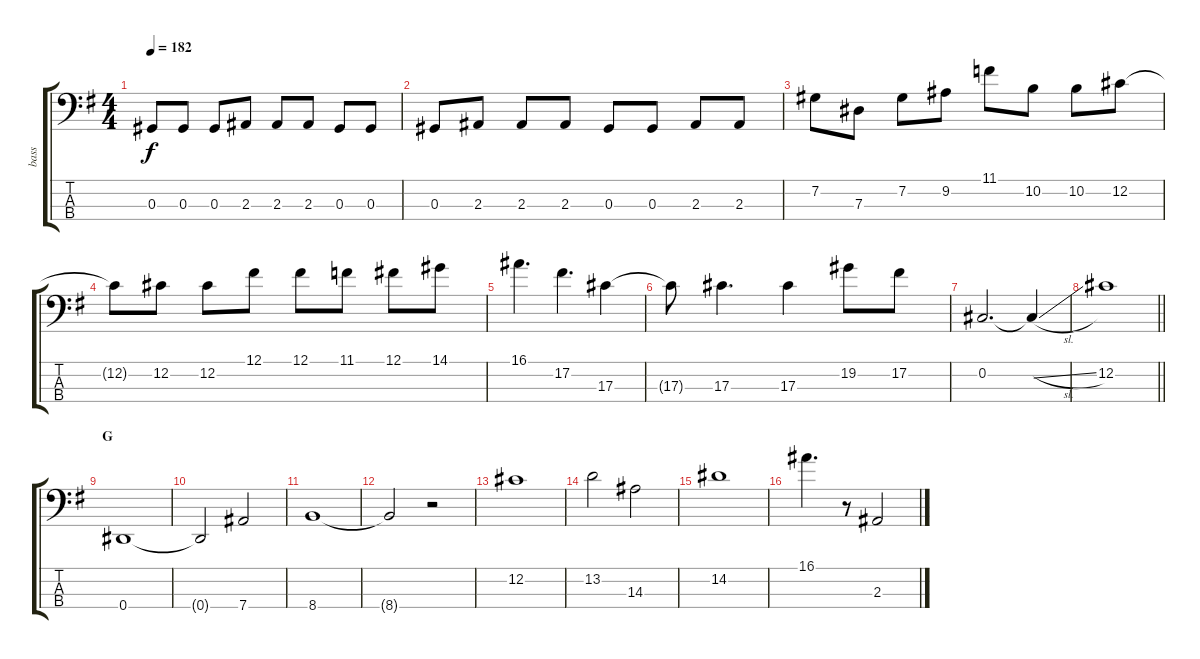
\track ("bass" "bass") {instrument electricbassfinger}
\staff {score tabs}
\tuning (Gb2 Db2 Ab1 Eb1) {hide}
\ts (4 4)
\tempo 182
\clef f4
\ks g
0.3.8{dy f} 0.3.8 0.3.8 2.3.8 2.3.8 2.3.8 0.3.8 0.3.8 |
0.3.8 2.3.8 2.3.8 2.3.8 0.3.8 0.3.8 2.3.8 2.3.8 |
7.2.8 7.3.8 7.2.8 9.2.8 11.1.8 10.2.8 10.2.8 12.2.8 |
12.2{t}.8 12.2.8 12.2.8 12.1.8 12.1.8 11.1.8 12.1.8 14.1.8 |
16.1.4{d} 17.2.4{d} 17.3.4 |
17.3{t}.8 17.3.4{d} 17.3.4 19.2.8 17.2.8 |
0.2.2{d} 0.2{sl t}.4 |
\barLineRight lightlight
12.2.1 |
\section ("" "G")
0.4.1 |
0.4{t}.2 7.4.2 |
8.4.1 |
8.4{t}.2 r.2 |
12.2.1 |
13.2.2 14.3.2 |
14.2.1 |
16.1.4{d} r.8 2.3.2
